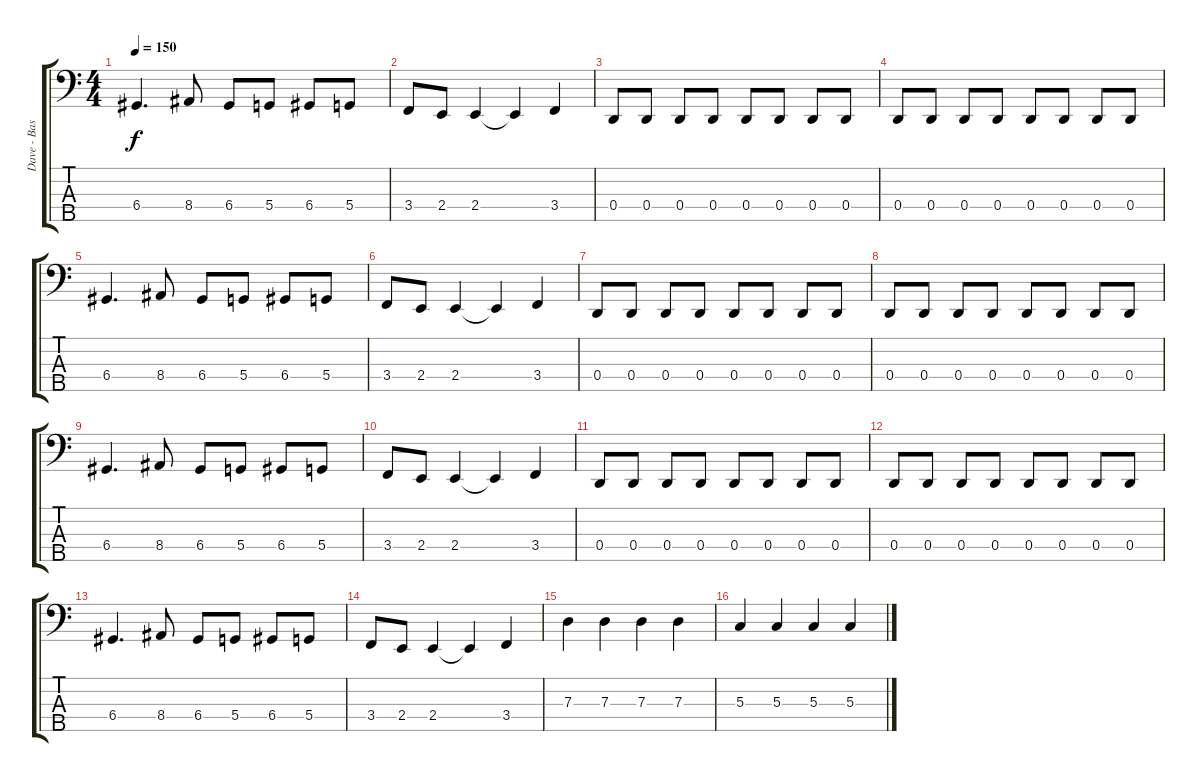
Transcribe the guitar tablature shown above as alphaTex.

\track ("Dave - Bass" "Dave - Bas") {instrument electricbasspick}
\staff {score tabs}
\tuning (F2 C2 G1 D1 A0) {hide}
\ts (4 4)
\tempo 150
\clef f4
\ks c
6.4.4{d dy f} 8.4.8 6.4.8 5.4.8 6.4.8 5.4.8 |
3.4.8 2.4.8 2.4.4 2.4{t}.4 3.4.4 |
0.4.8 0.4.8 0.4.8 0.4.8 0.4.8 0.4.8 0.4.8 0.4.8 |
0.4.8 0.4.8 0.4.8 0.4.8 0.4.8 0.4.8 0.4.8 0.4.8 |
6.4.4{d} 8.4.8 6.4.8 5.4.8 6.4.8 5.4.8 |
3.4.8 2.4.8 2.4.4 2.4{t}.4 3.4.4 |
0.4.8 0.4.8 0.4.8 0.4.8 0.4.8 0.4.8 0.4.8 0.4.8 |
0.4.8 0.4.8 0.4.8 0.4.8 0.4.8 0.4.8 0.4.8 0.4.8 |
6.4.4{d} 8.4.8 6.4.8 5.4.8 6.4.8 5.4.8 |
3.4.8 2.4.8 2.4.4 2.4{t}.4 3.4.4 |
0.4.8 0.4.8 0.4.8 0.4.8 0.4.8 0.4.8 0.4.8 0.4.8 |
0.4.8 0.4.8 0.4.8 0.4.8 0.4.8 0.4.8 0.4.8 0.4.8 |
6.4.4{d} 8.4.8 6.4.8 5.4.8 6.4.8 5.4.8 |
3.4.8 2.4.8 2.4.4 2.4{t}.4 3.4.4 |
7.3.4 7.3.4 7.3.4 7.3.4 |
5.3.4 5.3.4 5.3.4 5.3.4
